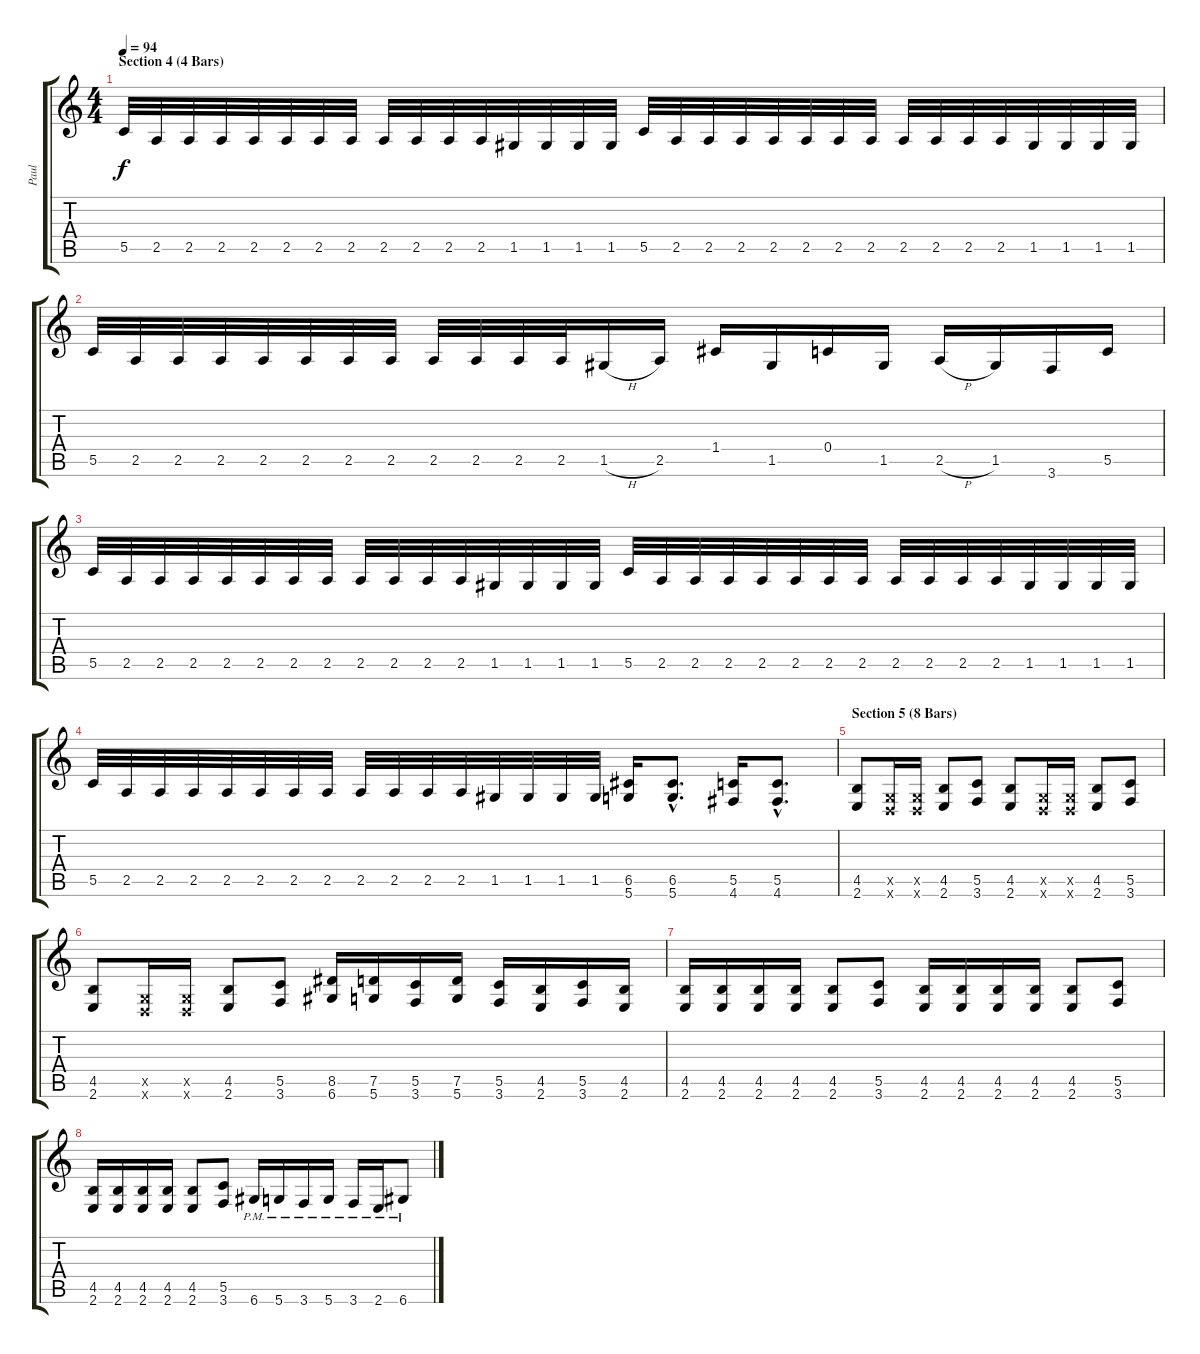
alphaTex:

\track ("Paul" "Paul") {instrument distortionguitar}
\staff {score tabs}
\tuning (D4 A3 F3 C3 G2 D2) {hide}
\ts (4 4)
\section ("" "Section 4 (4 Bars)")
\tempo 94
\clef g2
\ks c
5.5.32{dy f} 2.5.32 2.5.32 2.5.32 2.5.32 2.5.32 2.5.32 2.5.32 2.5.32 2.5.32 2.5.32 2.5.32 1.5.32 1.5.32 1.5.32 1.5.32 5.5.32 2.5.32 2.5.32 2.5.32 2.5.32 2.5.32 2.5.32 2.5.32 2.5.32 2.5.32 2.5.32 2.5.32 1.5.32 1.5.32 1.5.32 1.5.32 |
5.5.32 2.5.32 2.5.32 2.5.32 2.5.32 2.5.32 2.5.32 2.5.32 2.5.32 2.5.32 2.5.32 2.5.32 1.5{h}.16 2.5.16 1.4.16 1.5.16 0.4.16 1.5.16 2.5{h}.16 1.5.16 3.6.16 5.5.16 |
5.5.32 2.5.32 2.5.32 2.5.32 2.5.32 2.5.32 2.5.32 2.5.32 2.5.32 2.5.32 2.5.32 2.5.32 1.5.32 1.5.32 1.5.32 1.5.32 5.5.32 2.5.32 2.5.32 2.5.32 2.5.32 2.5.32 2.5.32 2.5.32 2.5.32 2.5.32 2.5.32 2.5.32 1.5.32 1.5.32 1.5.32 1.5.32 |
5.5.32 2.5.32 2.5.32 2.5.32 2.5.32 2.5.32 2.5.32 2.5.32 2.5.32 2.5.32 2.5.32 2.5.32 1.5.32 1.5.32 1.5.32 1.5.32 (6.5 5.6).16 (6.5{hac} 5.6{hac}).8{d} (5.5 4.6).16 (5.5{hac} 4.6{hac}).8{d} |
\section ("" "Section 5 (8 Bars)")
(4.5 2.6).8 (0.5{x} 0.6{x}).16 (0.5{x} 0.6{x}).16 (4.5 2.6).8 (5.5 3.6).8 (4.5 2.6).8 (0.5{x} 0.6{x}).16 (0.5{x} 0.6{x}).16 (4.5 2.6).8 (5.5 3.6).8 |
(4.5 2.6).8 (0.5{x} 0.6{x}).16 (0.5{x} 0.6{x}).16 (4.5 2.6).8 (5.5 3.6).8 (8.5 6.6).16 (7.5 5.6).16 (5.5 3.6).16 (7.5 5.6).16 (5.5 3.6).16 (4.5 2.6).16 (5.5 3.6).16 (4.5 2.6).16 |
(4.5 2.6).16 (4.5 2.6).16 (4.5 2.6).16 (4.5 2.6).16 (4.5 2.6).8 (5.5 3.6).8 (4.5 2.6).16 (4.5 2.6).16 (4.5 2.6).16 (4.5 2.6).16 (4.5 2.6).8 (5.5 3.6).8 |
(4.5 2.6).16 (4.5 2.6).16 (4.5 2.6).16 (4.5 2.6).16 (4.5 2.6).8 (5.5 3.6).8 6.6{pm}.16 5.6{pm}.16 3.6{pm}.16 5.6{pm}.16 3.6{pm}.16 2.6{pm}.16 6.6{pm}.8
